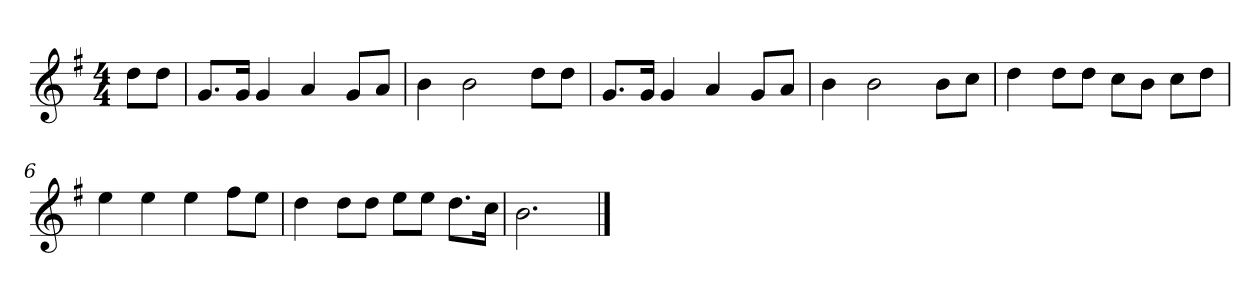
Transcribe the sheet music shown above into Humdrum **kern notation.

**kern
*part1
*staff1
*k[f#]
*M4/4
*MM120
=
8ddL
8ddJ
=1
8.gL
16gJk
4g
4a
8gL
8aJ
=2
4b
2b
8ddL
8ddJ
=3
8.gL
16gJk
4g
4a
8gL
8aJ
=4
4b
2b
8bL
8ccJ
=5
4dd
8ddL
8ddJ
8ccL
8bJ
8ccL
8ddJ
=6
4ee
4ee
4ee
8ff#L
8eeJ
=7
4dd
8ddL
8ddJ
8eeL
8eeJ
8.ddL
16ccJk
=8
2.b
==
*-
